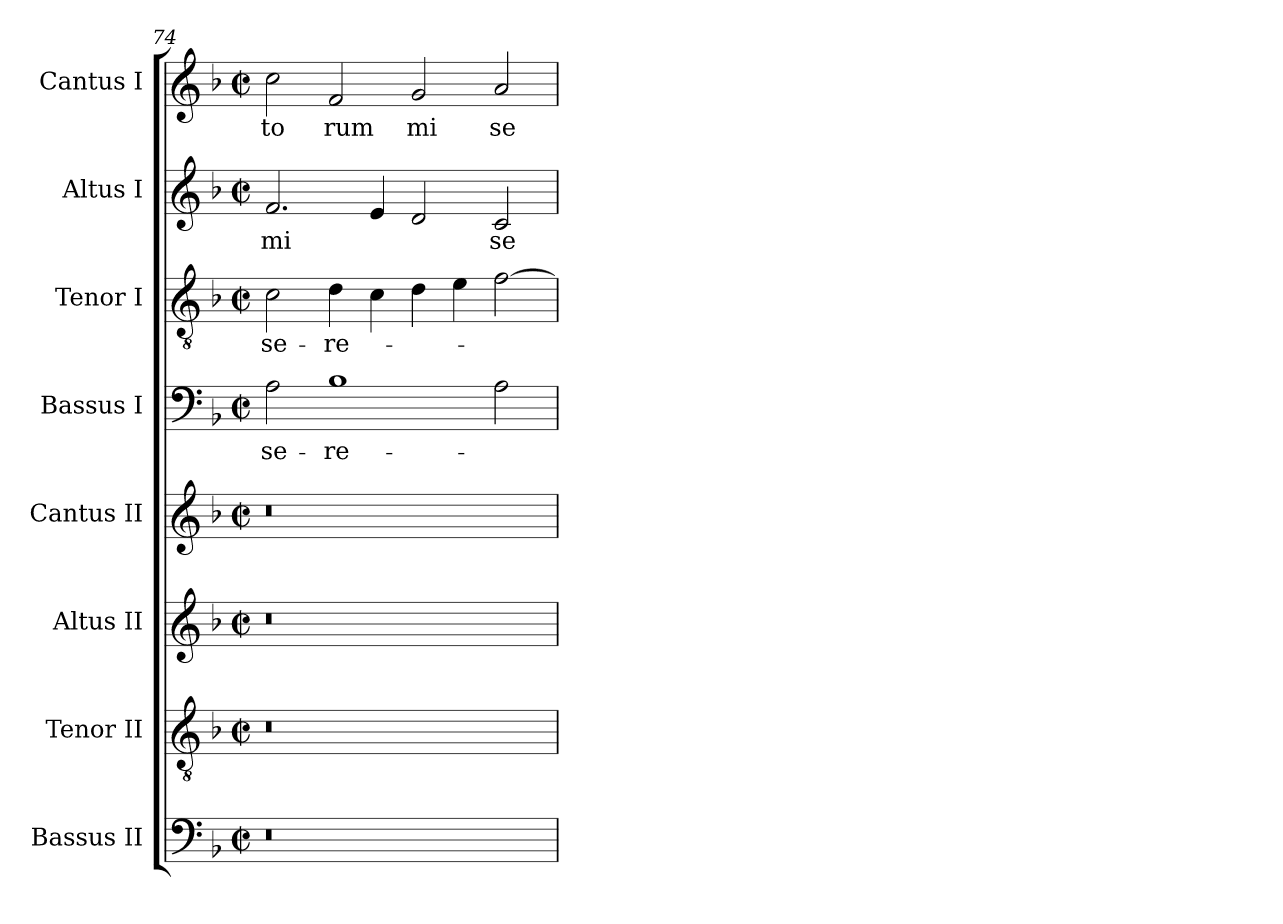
**kern	**kern	**kern	**kern	**kern	**text	**kern	**text	**kern	**text	**kern	**text
*part8	*part7	*part6	*part5	*part4	*part4	*part3	*part3	*part2	*part2	*part1	*part1
*staff8	*staff7	*staff6	*staff5	*staff4	*staff4	*staff3	*staff3	*staff2	*staff2	*staff1	*staff1
*I"Bassus II	*I"Tenor II	*I"Altus II	*I"Cantus II	*I"Bassus I	*	*I"Tenor I	*	*I"Altus I	*	*I"Cantus I	*
*clefF4	*clefGv2	*clefG2	*clefG2	*clefF4	*	*clefGv2	*	*clefG2	*	*clefG2	*
*k[b-]	*k[b-]	*k[b-]	*k[b-]	*k[b-]	*	*k[b-]	*	*k[b-]	*	*k[b-]	*
*F:	*F:	*F:	*F:	*F:	*	*F:	*	*F:	*	*F:	*
*M2/2	*M2/2	*M2/2	*M2/2	*M2/2	*	*M2/2	*	*M2/2	*	*M2/2	*
*met(c|)	*met(c|)	*met(c|)	*met(c|)	*met(c|)	*	*met(c|)	*	*met(c|)	*	*met(c|)	*
=74	=74	=74	=74	=74	=74	=74	=74	=74	=74	=74	=74
!	!	!	!	!	!LO:LY:b:cj	!	!LO:LY:b:cj	!	!LO:LY:b	!	!LO:LY:b:cj
0r	0r	0r	0r	2A\	-se-	2c\	-se-	2.f/	mi	2cc\	to
!	!	!	!	!	!LO:LY:b:cj	!	!LO:LY:b:cj	!	!	!	!LO:LY:b:cj
.	.	.	.	1B-	-re-	4d\	-re-	.	.	2f/	rum
.	.	.	.	.	.	4c\	.	4e/	.	.	.
!	!	!	!	!	!	!	!	!	!	!	!LO:LY:b:cj
.	.	.	.	.	.	4d\	.	2d/	.	2g/	mi
.	.	.	.	.	.	4e\	.	.	.	.	.
!	!	!	!	!	!	!	!	!	!LO:LY:b:cj	!	!LO:LY:b:cj
.	.	.	.	2A\	.	[>2f\	.	2c/	se	2a/	se
=	=	=	=	=	=	=	=	=	=	=	=
*-	*-	*-	*-	*-	*-	*-	*-	*-	*-	*-	*-
